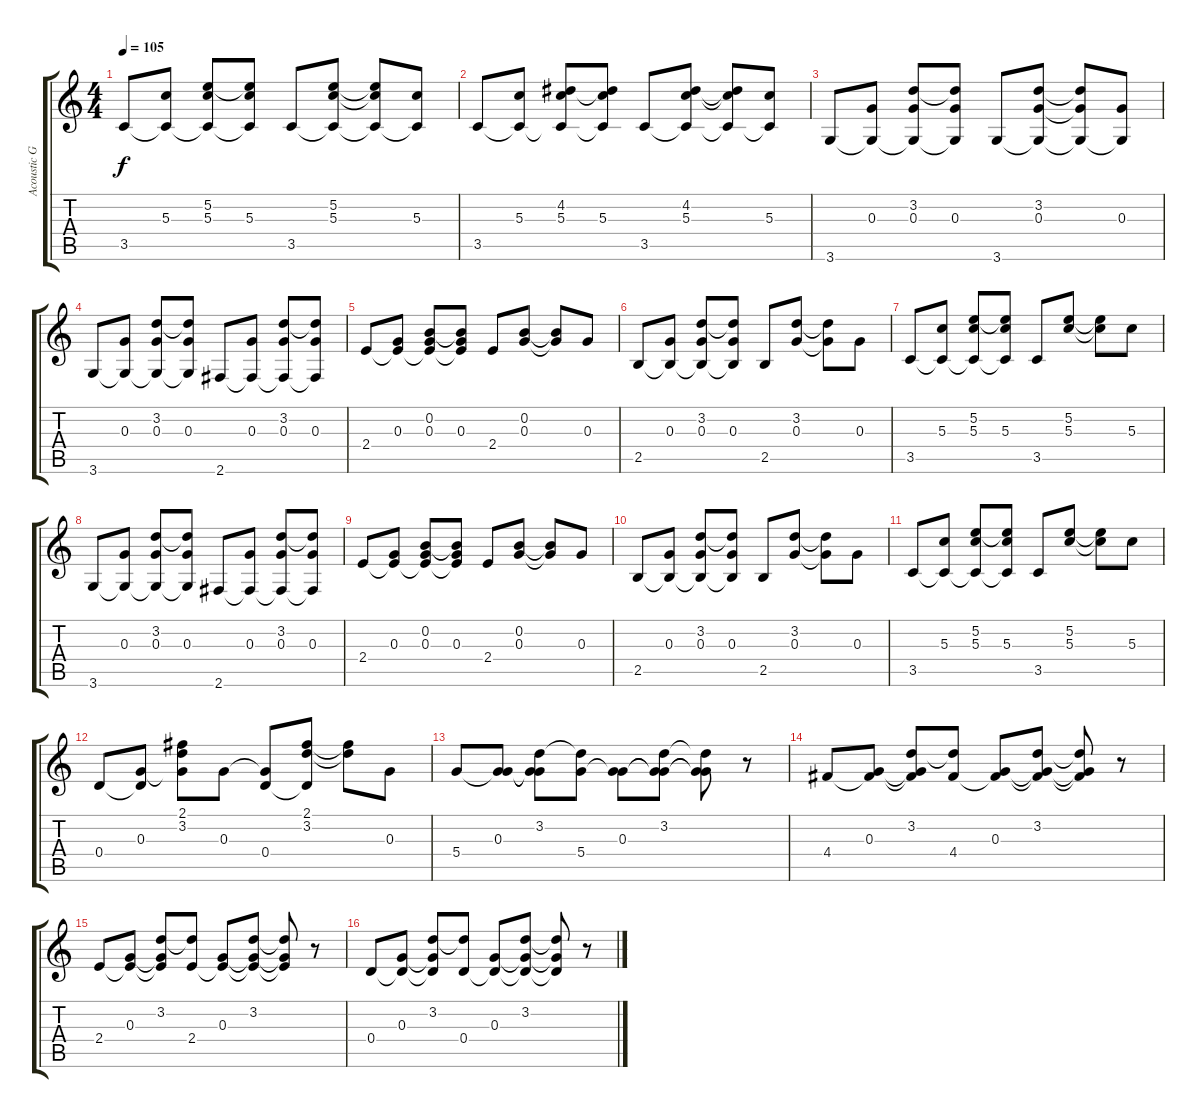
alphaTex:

\track ("Acoustic Guitar" "Acoustic G") {instrument acousticguitarnylon}
\staff {score tabs}
\tuning (E4 B3 G3 D3 A2 E2) {hide}
\ts (4 4)
\tempo 105
\clef g2
\ks c
3.5.8{dy f} (5.3 3.5{t}).8 (5.2 5.3 3.5{t}).8 (5.2{t} 5.3 3.5{t}).8 3.5.8 (5.2 5.3 3.5{t}).8 (5.2{t} 5.3{t} 3.5{t}).8 (5.3 3.5{t}).8 |
3.5.8 (5.3 3.5{t}).8 (4.2 5.3 3.5{t}).8 (4.2{t} 5.3 3.5{t}).8 3.5.8 (4.2 5.3 3.5{t}).8 (4.2{t} 5.3{t} 3.5{t}).8 (5.3 3.5{t}).8 |
3.6.8 (0.3 3.6{t}).8 (3.2 0.3 3.6{t}).8 (3.2{t} 0.3 3.6{t}).8 3.6.8 (3.2 0.3 3.6{t}).8 (3.2{t} 0.3{t} 3.6{t}).8 (0.3 3.6{t}).8 |
3.6.8 (0.3 3.6{t}).8 (3.2 0.3 3.6{t}).8 (3.2{t} 0.3 3.6{t}).8 2.6.8 (0.3 2.6{t}).8 (3.2 0.3 2.6{t}).8 (3.2{t} 0.3 2.6{t}).8 |
2.4.8 (0.3 2.4{t}).8 (0.2 0.3 2.4{t}).8 (0.2{t} 0.3 2.4{t}).8 2.4.8 (0.2 0.3).8 (0.2{t} 0.3{t}).8 0.3.8 |
2.5.8 (0.3 2.5{t}).8 (3.2 0.3 2.5{t}).8 (3.2{t} 0.3 2.5{t}).8 2.5.8 (3.2 0.3).8 (3.2{t} 0.3{t}).8 0.3.8 |
3.5.8 (5.3 3.5{t}).8 (5.2 5.3 3.5{t}).8 (5.2{t} 5.3 3.5{t}).8 3.5.8 (5.2 5.3).8 (5.2{t} 5.3{t}).8 5.3.8 |
3.6.8 (0.3 3.6{t}).8 (3.2 0.3 3.6{t}).8 (3.2{t} 0.3 3.6{t}).8 2.6.8 (0.3 2.6{t}).8 (3.2 0.3 2.6{t}).8 (3.2{t} 0.3 2.6{t}).8 |
2.4.8 (0.3 2.4{t}).8 (0.2 0.3 2.4{t}).8 (0.2{t} 0.3 2.4{t}).8 2.4.8 (0.2 0.3).8 (0.2{t} 0.3{t}).8 0.3.8 |
2.5.8 (0.3 2.5{t}).8 (3.2 0.3 2.5{t}).8 (3.2{t} 0.3 2.5{t}).8 2.5.8 (3.2 0.3).8 (3.2{t} 0.3{t}).8 0.3.8 |
3.5.8 (5.3 3.5{t}).8 (5.2 5.3 3.5{t}).8 (5.2{t} 5.3 3.5{t}).8 3.5.8 (5.2 5.3).8 (5.2{t} 5.3{t}).8 5.3.8 |
0.4.8 (0.3 0.4{t}).8 (2.1 3.2 0.3{t}).8 0.3.8 (0.3{t} 0.4).8 (2.1 3.2 0.4{t}).8 (2.1{t} 3.2{t}).8 0.3.8 |
5.4.8 (0.3 5.4{t}).8 (3.2 0.3{t} 5.4{t}).8 (3.2{t} 5.4).8 (0.3 5.4{t}).8 (3.2 0.3{t} 5.4{t}).8 (3.2{t} 0.3{t} 5.4{t}).8 r.8 |
4.4.8 (0.3 4.4{t}).8 (3.2 0.3{t} 4.4{t}).8 (3.2{t} 4.4).8 (0.3 4.4{t}).8 (3.2 0.3{t} 4.4{t}).8 (3.2{t} 0.3{t} 4.4{t}).8 r.8 |
2.4.8 (0.3 2.4{t}).8 (3.2 0.3{t} 2.4{t}).8 (3.2{t} 2.4).8 (0.3 2.4{t}).8 (3.2 0.3{t} 2.4{t}).8 (3.2{t} 0.3{t} 2.4{t}).8 r.8 |
0.4.8 (0.3 0.4{t}).8 (3.2 0.3{t} 0.4{t}).8 (3.2{t} 0.4).8 (0.3 0.4{t}).8 (3.2 0.3{t} 0.4{t}).8 (3.2{t} 0.3{t} 0.4{t}).8 r.8
